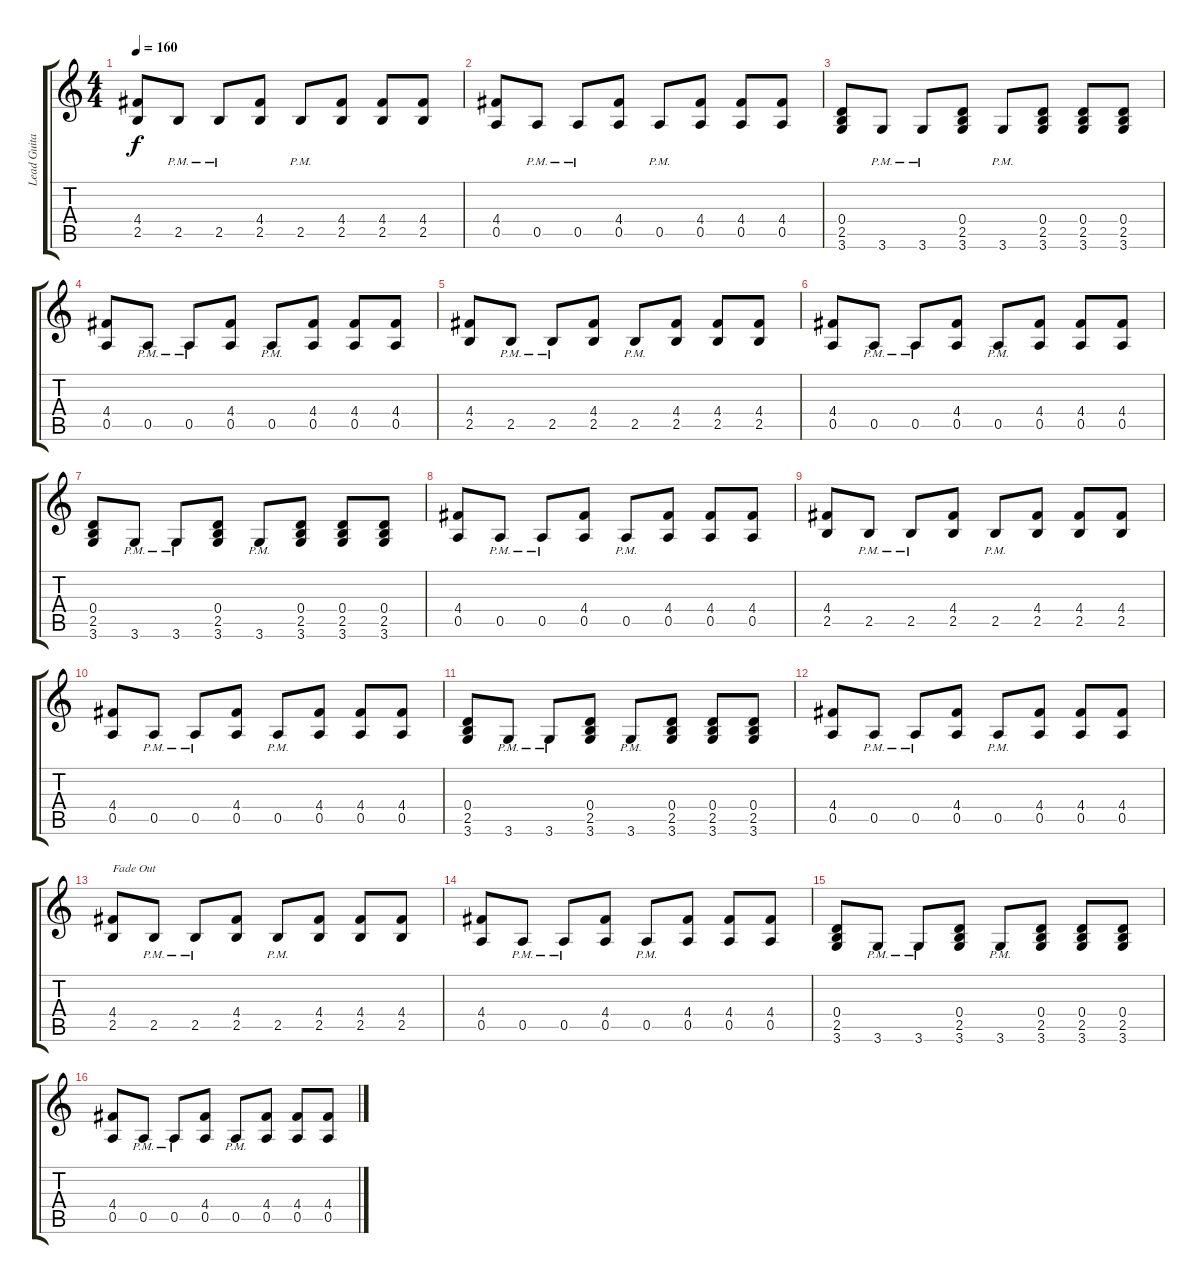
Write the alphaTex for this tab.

\track ("Lead Guitar" "Lead Guita") {instrument distortionguitar}
\staff {score tabs}
\tuning (E4 B3 G3 D3 A2 E2) {hide}
\ts (4 4)
\tempo 160
\clef g2
\ks c
(4.4 2.5).8{dy f} 2.5{pm}.8 2.5{pm}.8 (4.4 2.5).8 2.5{pm}.8 (4.4 2.5).8 (4.4 2.5).8 (4.4 2.5).8 |
(4.4 0.5).8 0.5{pm}.8 0.5{pm}.8 (4.4 0.5).8 0.5{pm}.8 (4.4 0.5).8 (4.4 0.5).8 (4.4 0.5).8 |
(0.4 2.5 3.6).8 3.6{pm}.8 3.6{pm}.8 (0.4 2.5 3.6).8 3.6{pm}.8 (0.4 2.5 3.6).8 (0.4 2.5 3.6).8 (0.4 2.5 3.6).8 |
(4.4 0.5).8 0.5{pm}.8 0.5{pm}.8 (4.4 0.5).8 0.5{pm}.8 (4.4 0.5).8 (4.4 0.5).8 (4.4 0.5).8 |
(4.4 2.5).8 2.5{pm}.8 2.5{pm}.8 (4.4 2.5).8 2.5{pm}.8 (4.4 2.5).8 (4.4 2.5).8 (4.4 2.5).8 |
(4.4 0.5).8 0.5{pm}.8 0.5{pm}.8 (4.4 0.5).8 0.5{pm}.8 (4.4 0.5).8 (4.4 0.5).8 (4.4 0.5).8 |
(0.4 2.5 3.6).8 3.6{pm}.8 3.6{pm}.8 (0.4 2.5 3.6).8 3.6{pm}.8 (0.4 2.5 3.6).8 (0.4 2.5 3.6).8 (0.4 2.5 3.6).8 |
(4.4 0.5).8 0.5{pm}.8 0.5{pm}.8 (4.4 0.5).8 0.5{pm}.8 (4.4 0.5).8 (4.4 0.5).8 (4.4 0.5).8 |
(4.4 2.5).8 2.5{pm}.8 2.5{pm}.8 (4.4 2.5).8 2.5{pm}.8 (4.4 2.5).8 (4.4 2.5).8 (4.4 2.5).8 |
(4.4 0.5).8 0.5{pm}.8 0.5{pm}.8 (4.4 0.5).8 0.5{pm}.8 (4.4 0.5).8 (4.4 0.5).8 (4.4 0.5).8 |
(0.4 2.5 3.6).8 3.6{pm}.8 3.6{pm}.8 (0.4 2.5 3.6).8 3.6{pm}.8 (0.4 2.5 3.6).8 (0.4 2.5 3.6).8 (0.4 2.5 3.6).8 |
(4.4 0.5).8 0.5{pm}.8 0.5{pm}.8 (4.4 0.5).8 0.5{pm}.8 (4.4 0.5).8 (4.4 0.5).8 (4.4 0.5).8 |
(4.4 2.5).8{txt "Fade Out"} 2.5{pm}.8 2.5{pm}.8 (4.4 2.5).8 2.5{pm}.8 (4.4 2.5).8 (4.4 2.5).8 (4.4 2.5).8 |
(4.4 0.5).8 0.5{pm}.8 0.5{pm}.8 (4.4 0.5).8 0.5{pm}.8 (4.4 0.5).8 (4.4 0.5).8 (4.4 0.5).8 |
(0.4 2.5 3.6).8 3.6{pm}.8 3.6{pm}.8 (0.4 2.5 3.6).8 3.6{pm}.8 (0.4 2.5 3.6).8 (0.4 2.5 3.6).8 (0.4 2.5 3.6).8 |
(4.4 0.5).8 0.5{pm}.8 0.5{pm}.8 (4.4 0.5).8 0.5{pm}.8 (4.4 0.5).8 (4.4 0.5).8 (4.4 0.5).8
